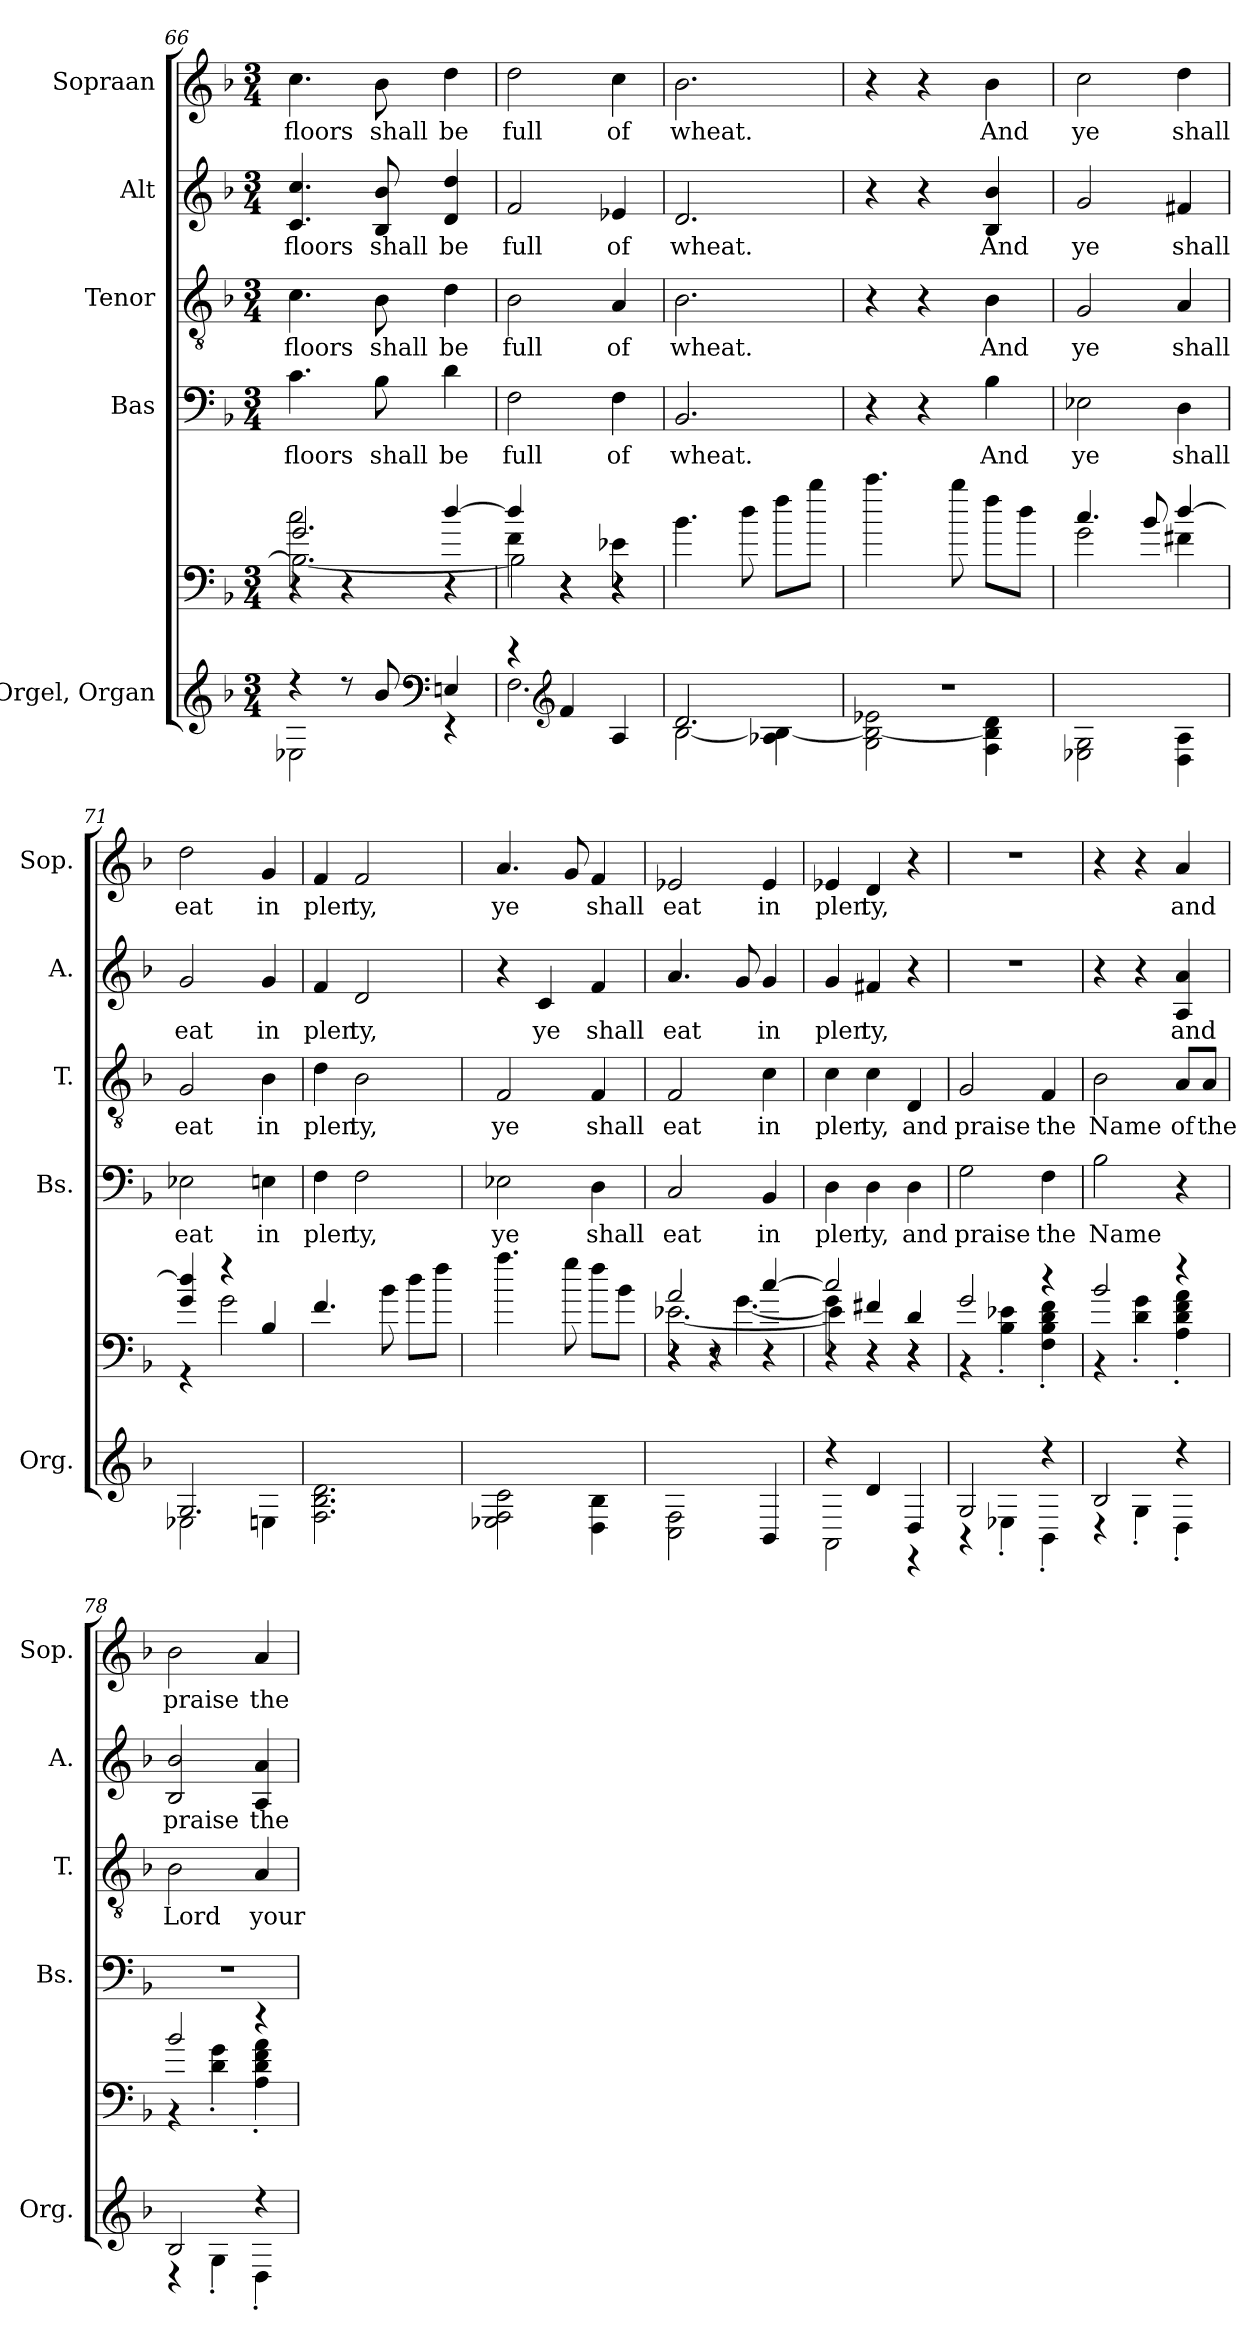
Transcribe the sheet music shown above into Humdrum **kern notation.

**kern	**kern	**kern	**text	**kern	**text	**kern	**text	**kern	**text
*part5	*part5	*part4	*part4	*part3	*part3	*part2	*part2	*part1	*part1
*staff6	*staff5	*staff4	*staff4	*staff3	*staff3	*staff2	*staff2	*staff1	*staff1
*I"Orgel, Organ	*	*I"Bas	*	*I"Tenor	*	*I"Alt	*	*I"Sopraan	*
*I'Org.	*	*I'Bs.	*	*I'T.	*	*I'A.	*	*I'Sop.	*
*clefG2	*clefF4	*clefF4	*	*clefGv2	*	*clefG2	*	*clefG2	*
*k[b-]	*k[b-]	*k[b-]	*	*k[b-]	*	*k[b-]	*	*k[b-]	*
*M3/4	*M3/4	*M3/4	*	*M3/4	*	*M3/4	*	*M3/4	*
=66	=66	=66	=66	=66	=66	=66	=66	=66	=66
*^	*^	*	*	*	*	*	*	*	*
*	*	*	*^	*	*	*	*	*	*	*	*
*	*	*	*	*^	*	*	*	*	*	*	*	*
!	!	!	!	!	!	!	!LO:LY:b	!	!LO:LY:b	!	!LO:LY:b	!	!LO:LY:b
4r	2E-X\	4r	2cc\	2.g/	2.B-\_	4.c\	floors	4.c\	floors	4.c/ 4.cc/	floors	4.cc\	floors
8r	.	4r	.	.	.	.	.	.	.	.	.	.	.
!	!	!	!	!	!	!	!LO:LY:b	!	!LO:LY:b	!	!LO:LY:b	!	!LO:LY:b
8b-/	.	.	.	.	.	8B-\	shall	8B-\	shall	8B-/ 8b-/	shall	8b-\	shall
*clefF4	*	*	*	*	*	*	*	*	*	*	*	*	*
!	!	!	!	!	!	!	!LO:LY:b	!	!LO:LY:b	!	!LO:LY:b	!	!LO:LY:b
4En/	4r	[4dd/	4r	.	.	4d\	be	4d\	be	4d/ 4dd/	be	4dd\	be
*	*	*	*	*v	*v	*	*	*	*	*	*	*	*
=67	=67	=67	=67	=67	=67	=67	=67	=67	=67	=67	=67	=67
!	!	!	!	!	!	!LO:LY:b	!	!LO:LY:b	!	!LO:LY:b	!	!LO:LY:b
4r	2.F\	4dd/]	4f\	2B-\]	2F\	full	2B-\	full	2f/	full	2dd\	full
*clefG2	*	*	*	*	*	*	*	*	*	*	*	*
4f/	.	4r	4r	.	.	.	.	.	.	.	.	.
!	!	!	!	!	!	!LO:LY:b	!	!LO:LY:b	!	!LO:LY:b	!	!LO:LY:b
4A/	.	4r	4e-X\	4r	4F\	of	4A/	of	4e-X/	of	4cc\	of
=68	=68	=68	=68	=68	=68	=68	=68	=68	=68	=68	=68	=68
!	!	!	!	!	!	!LO:LY:b	!	!LO:LY:b	!	!LO:LY:b	!	!LO:LY:b
*	*	*v	*v	*v	*	*	*	*	*	*	*	*
2.d/	[2B-\	4.b-\	2.BB-/	wheat.	2.B-\	wheat.	2.d/	wheat.	2.b-\	wheat.
.	.	8dd\	.	.	.	.	.	.	.	.
.	4A-X\ 4B-\_	8ff\L	.	.	.	.	.	.	.	.
.	.	8bb-\J	.	.	.	.	.	.	.	.
=69	=69	=69	=69	=69	=69	=69	=69	=69	=69	=69
2.r	2G\ 2B-\_ 2e-X\	4.ccc\	4r	.	4r	.	4r	.	4r	.
.	.	.	4r	.	4r	.	4r	.	4r	.
.	.	8bb-\	.	.	.	.	.	.	.	.
!	!	!	!	!LO:LY:b	!	!LO:LY:b	!	!LO:LY:b	!	!LO:LY:b
.	4F\ 4B-\] 4d\	8ff\L	4B-\	And	4B-\	And	4B-/ 4b-/	And	4b-\	And
.	.	8dd\J	.	.	.	.	.	.	.	.
*v	*v	*	*	*	*	*	*	*	*	*
!!LO:LB:g=z
=70	=70	=70	=70	=70	=70	=70	=70	=70	=70
*	*^	*	*	*	*	*	*	*	*
!	!	!	!	!LO:LY:b	!	!LO:LY:b	!	!LO:LY:b	!	!LO:LY:b
2E-X\ 2G\	4.cc/	2g\	2E-X\	ye	2G/	ye	2g/	ye	2cc\	ye
.	8b-/	.	.	.	.	.	.	.	.	.
!	!	!	!	!LO:LY:b	!	!LO:LY:b	!	!LO:LY:b	!	!LO:LY:b
4D\ 4A\	[4dd/	4f#X\	4D\	shall	4A/	shall	4f#X/	shall	4dd\	shall
=71	=71	=71	=71	=71	=71	=71	=71	=71	=71	=71
*^	*	*	*	*	*	*	*	*	*	*
!	!	!	!	!	!LO:LY:b	!	!LO:LY:b	!	!LO:LY:b	!	!LO:LY:b
2.G/	2E-X\	4g/ 4dd/]	4r	2E-X\	eat	2G/	eat	2g/	eat	2dd\	eat
.	.	4r	2g\	.	.	.	.	.	.	.	.
!	!	!	!	!	!LO:LY:b	!	!LO:LY:b	!	!LO:LY:b	!	!LO:LY:b
.	4En\	4B-/	.	4En\	in	4B-\	in	4g/	in	4g/	in
*	*	*v	*v	*	*	*	*	*	*	*	*
=72	=72	=72	=72	=72	=72	=72	=72	=72	=72	=72
!	!	!	!	!LO:LY:b	!	!LO:LY:b	!	!LO:LY:b	!	!LO:LY:b
*v	*v	*	*	*	*	*	*	*	*	*
2.F\ 2.B-\ 2.d\	4.f/	4F\	plen	4d\	plen	4f/	plen	4f/	plen
!	!	!	!LO:LY:b	!	!LO:LY:b	!	!LO:LY:b	!	!LO:LY:b
.	.	2F\	ty,	2B-\	ty,	2d/	ty,	2f/	ty,
.	8b-\	.	.	.	.	.	.	.	.
.	8dd\L	.	.	.	.	.	.	.	.
.	8ff\J	.	.	.	.	.	.	.	.
=73	=73	=73	=73	=73	=73	=73	=73	=73	=73
!	!	!	!LO:LY:b	!	!LO:LY:b	!	!	!	!LO:LY:b
2E-X\ 2F\ 2c\	4.aa\	2E-X\	ye	2F/	ye	4r	.	4.a/	ye
!	!	!	!	!	!	!	!LO:LY:b	!	!
.	.	.	.	.	.	4c/	ye	.	.
.	8gg\	.	.	.	.	.	.	8g/	.
!	!	!	!LO:LY:b	!	!LO:LY:b	!	!LO:LY:b	!	!LO:LY:b
4D\ 4B-\	8ff\L	4D\	shall	4F/	shall	4f/	shall	4f/	shall
.	8b-\J	.	.	.	.	.	.	.	.
=74	=74	=74	=74	=74	=74	=74	=74	=74	=74
*	*^	*	*	*	*	*	*	*	*
*	*	*^	*	*	*	*	*	*	*	*
*	*	*	*^	*	*	*	*	*	*	*	*
!	!	!	!	!	!	!LO:LY:b	!	!LO:LY:b	!	!LO:LY:b	!	!LO:LY:b
2C\ 2F\	4r	4r	2a/	[2.e-X\	2C/	eat	2F/	eat	4.a/	eat	2e-X/	eat
.	4r	8r	.	.	.	.	.	.	.	.	.	.
.	.	[4.g\	.	.	.	.	.	.	8g/	.	.	.
!	!	!	!	!	!	!LO:LY:b	!	!LO:LY:b	!	!LO:LY:b	!	!LO:LY:b
4BB-/	[4cc/	.	4r	.	4BB-/	in	4c\	in	4g/	in	4e-/	in
=75	=75	=75	=75	=75	=75	=75	=75	=75	=75	=75	=75	=75
*^	*	*	*	*	*	*	*	*	*	*	*	*
!	!	!	!	!	!	!	!LO:LY:b	!	!LO:LY:b	!	!LO:LY:b	!	!LO:LY:b
4r	2AA\	2cc/]	4g\]	4r	4e-\]	4D\	plen	4c\	plen	4g/	plen	4e-X/	plen
!	!	!	!	!	!	!	!LO:LY:b	!	!LO:LY:b	!	!LO:LY:b	!	!LO:LY:b
4d/	.	.	4r	4f#X/	4r	4D\	ty,	4c\	ty,	4f#X/	ty,	4d/	ty,
!	!	!	!	!	!	!	!LO:LY:b	!	!LO:LY:b	!	!	!	!
4D/	4r	4r	4r	4d/	4r	4D\	and	4D/	and	4r	.	4r	.
=76	=76	=76	=76	=76	=76	=76	=76	=76	=76	=76	=76	=76	=76
!	!	!	!	!	!	!	!LO:LY:b	!	!LO:LY:b	!	!	!	!
*	*	*	*v	*v	*v	*	*	*	*	*	*	*	*
2G/	4r	2g/	4r	2G\	praise	2G/	praise	2.r	.	2.r	.
.	4E-X'\	.	4B-\' 4e-X\'	.	.	.	.	.	.	.	.
!	!	!	!	!	!LO:LY:b	!	!LO:LY:b	!	!	!	!
4r	4BB-'\	4r	4F\' 4B-\' 4d\' 4f\'	4F\	the	4F/	the	.	.	.	.
=77	=77	=77	=77	=77	=77	=77	=77	=77	=77	=77	=77
!	!	!	!	!	!LO:LY:b	!	!LO:LY:b	!	!	!	!
2B-/	4r	2b-/	4r	2B-\	Name	2B-\	Name	4r	.	4r	.
.	4G'\	.	4d\' 4g\'	.	.	.	.	4r	.	4r	.
!	!	!	!	!	!	!	!LO:LY:b	!	!LO:LY:b	!	!LO:LY:b
4r	4D'\	4r	4A\' 4d\' 4f\' 4a\'	4r	.	8A/L	of	4A/ 4a/	and	4a/	and
!	!	!	!	!	!	!	!LO:LY:b	!	!	!	!
.	.	.	.	.	.	8A/J	the	.	.	.	.
!!LO:LB:g=z
=78	=78	=78	=78	=78	=78	=78	=78	=78	=78	=78	=78
!	!	!	!	!	!	!	!LO:LY:b	!	!LO:LY:b	!	!LO:LY:b
2B-/	4r	2b-/	4r	2.r	.	2B-\	Lord	2B-/ 2b-/	praise	2b-\	praise
.	4G'\	.	4d\' 4g\'	.	.	.	.	.	.	.	.
!	!	!	!	!	!	!	!LO:LY:b	!	!LO:LY:b	!	!LO:LY:b
4r	4D'\	4r	4A\' 4d\' 4f\' 4a\'	.	.	4A/	your	4A/ 4a/	the	4a/	the
*v	*v	*	*	*	*	*	*	*	*	*	*
*	*v	*v	*	*	*	*	*	*	*	*
=	=	=	=	=	=	=	=	=	=
*-	*-	*-	*-	*-	*-	*-	*-	*-	*-
